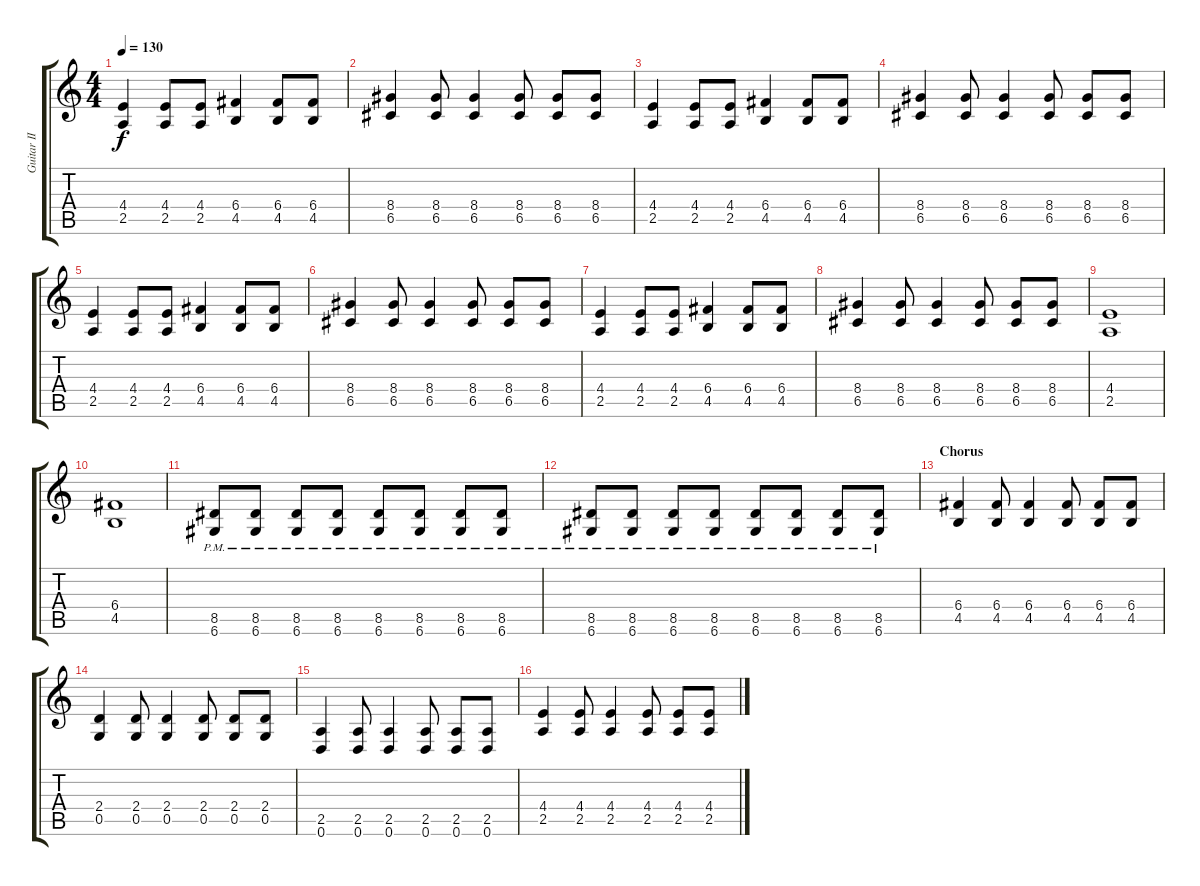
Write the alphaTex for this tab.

\track ("Guitar II" "Guitar II") {instrument distortionguitar}
\staff {score tabs}
\tuning (D4 A3 F3 C3 G2 D2) {hide}
\ts (4 4)
\tempo 130
\clef g2
\ks c
(4.4 2.5).4{dy f} (4.4 2.5).8 (4.4 2.5).8 (6.4 4.5).4 (6.4 4.5).8 (6.4 4.5).8 |
(8.4 6.5).4 (8.4 6.5).8 (8.4 6.5).4 (8.4 6.5).8 (8.4 6.5).8 (8.4 6.5).8 |
(4.4 2.5).4 (4.4 2.5).8 (4.4 2.5).8 (6.4 4.5).4 (6.4 4.5).8 (6.4 4.5).8 |
(8.4 6.5).4 (8.4 6.5).8 (8.4 6.5).4 (8.4 6.5).8 (8.4 6.5).8 (8.4 6.5).8 |
(4.4 2.5).4 (4.4 2.5).8 (4.4 2.5).8 (6.4 4.5).4 (6.4 4.5).8 (6.4 4.5).8 |
(8.4 6.5).4 (8.4 6.5).8 (8.4 6.5).4 (8.4 6.5).8 (8.4 6.5).8 (8.4 6.5).8 |
(4.4 2.5).4 (4.4 2.5).8 (4.4 2.5).8 (6.4 4.5).4 (6.4 4.5).8 (6.4 4.5).8 |
(8.4 6.5).4 (8.4 6.5).8 (8.4 6.5).4 (8.4 6.5).8 (8.4 6.5).8 (8.4 6.5).8 |
(4.4 2.5).1 |
(6.4 4.5).1 |
(8.5{pm} 6.6{pm}).8 (8.5{pm} 6.6{pm}).8 (8.5{pm} 6.6{pm}).8 (8.5{pm} 6.6{pm}).8 (8.5{pm} 6.6{pm}).8 (8.5{pm} 6.6{pm}).8 (8.5{pm} 6.6{pm}).8 (8.5{pm} 6.6{pm}).8 |
(8.5{pm} 6.6{pm}).8 (8.5{pm} 6.6{pm}).8 (8.5{pm} 6.6{pm}).8 (8.5{pm} 6.6{pm}).8 (8.5{pm} 6.6{pm}).8 (8.5{pm} 6.6{pm}).8 (8.5{pm} 6.6{pm}).8 (8.5{pm} 6.6{pm}).8 |
\section ("" "Chorus")
(6.4 4.5).4 (6.4 4.5).8 (6.4 4.5).4 (6.4 4.5).8 (6.4 4.5).8 (6.4 4.5).8 |
(2.4 0.5).4 (2.4 0.5).8 (2.4 0.5).4 (2.4 0.5).8 (2.4 0.5).8 (2.4 0.5).8 |
(2.5 0.6).4 (2.5 0.6).8 (2.5 0.6).4 (2.5 0.6).8 (2.5 0.6).8 (2.5 0.6).8 |
(4.4 2.5).4 (4.4 2.5).8 (4.4 2.5).4 (4.4 2.5).8 (4.4 2.5).8 (4.4 2.5).8
